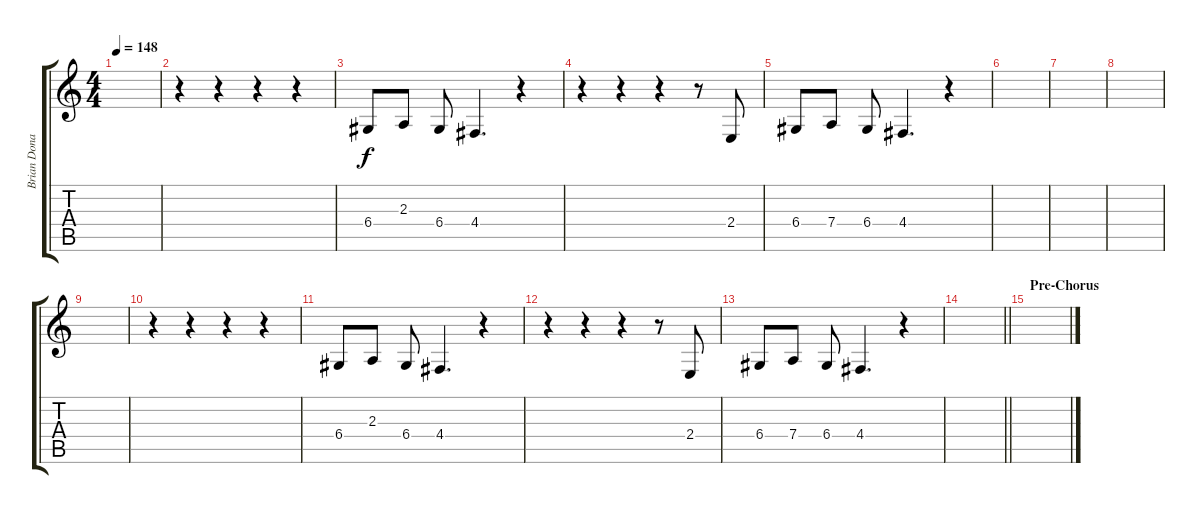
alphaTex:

\track ("Brian Donahue (Backup Vocals/Harmonies" "Brian Dona") {instrument clarinet}
\staff {score tabs}
\tuning (E4 B3 G3 D3 A2 E2) {hide}
\ts (4 4)
\tempo 148
\clef g2
\ks c
|
r.4 r.4 r.4 r.4 |
6.4.8 2.3.8 6.4.8 4.4.4{d} r.4 |
r.4 r.4 r.4 r.8 2.4.8 |
6.4.8 7.4.8 6.4.8 4.4.4{d} r.4 |
|
|
|
|
r.4 r.4 r.4 r.4 |
6.4.8 2.3.8 6.4.8 4.4.4{d} r.4 |
r.4 r.4 r.4 r.8 2.4.8 |
6.4.8 7.4.8 6.4.8 4.4.4{d} r.4 |
\barLineRight lightlight
|
\section ("" "Pre-Chorus")
